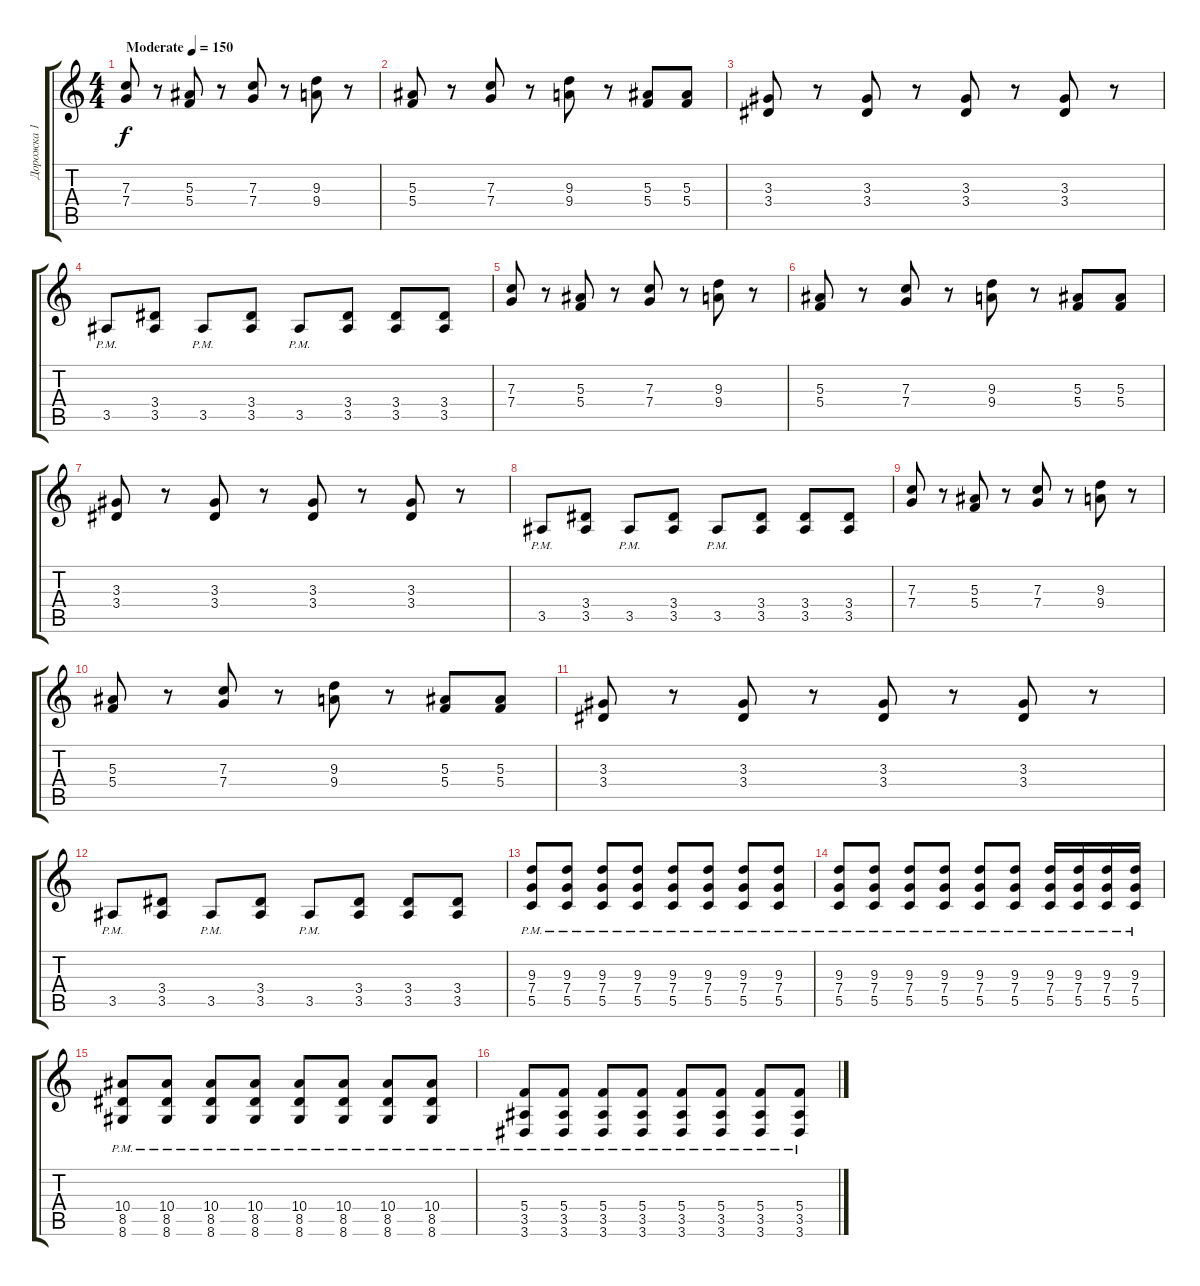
\track ("Дорожка 1" "Дорожка 1") {instrument distortionguitar}
\staff {score tabs}
\tuning (D4 A3 F3 C3 G2 C2) {hide}
\ts (4 4)
\tempo (150 "Moderate")
\clef g2
\ks c
(7.3 7.4).8{dy f instrument distortionguitar} r.8 (5.3 5.4).8 r.8 (7.3 7.4).8 r.8 (9.3 9.4).8 r.8 |
(5.3 5.4).8 r.8 (7.3 7.4).8 r.8 (9.3 9.4).8 r.8 (5.3 5.4).8 (5.3 5.4).8 |
(3.3 3.4).8 r.8 (3.3 3.4).8 r.8 (3.3 3.4).8 r.8 (3.3 3.4).8 r.8 |
3.5{pm}.8 (3.4 3.5).8 3.5{pm}.8 (3.4 3.5).8 3.5{pm}.8 (3.4 3.5).8 (3.4 3.5).8 (3.4 3.5).8 |
(7.3 7.4).8{volume 13} r.8 (5.3 5.4).8 r.8 (7.3 7.4).8 r.8 (9.3 9.4).8 r.8 |
(5.3 5.4).8 r.8 (7.3 7.4).8 r.8 (9.3 9.4).8 r.8 (5.3 5.4).8 (5.3 5.4).8 |
(3.3 3.4).8 r.8 (3.3 3.4).8 r.8 (3.3 3.4).8 r.8 (3.3 3.4).8 r.8 |
3.5{pm}.8 (3.4 3.5).8 3.5{pm}.8 (3.4 3.5).8 3.5{pm}.8 (3.4 3.5).8 (3.4 3.5).8 (3.4 3.5).8 |
(7.3 7.4).8{volume 13} r.8 (5.3 5.4).8 r.8 (7.3 7.4).8 r.8 (9.3 9.4).8 r.8 |
(5.3 5.4).8 r.8 (7.3 7.4).8 r.8 (9.3 9.4).8 r.8 (5.3 5.4).8 (5.3 5.4).8 |
(3.3 3.4).8 r.8 (3.3 3.4).8 r.8 (3.3 3.4).8 r.8 (3.3 3.4).8 r.8 |
3.5{pm}.8 (3.4 3.5).8 3.5{pm}.8 (3.4 3.5).8 3.5{pm}.8 (3.4 3.5).8 (3.4 3.5).8 (3.4 3.5).8 |
(9.3{pm} 7.4{pm} 5.5{pm}).8 (9.3{pm} 7.4{pm} 5.5{pm}).8 (9.3{pm} 7.4{pm} 5.5{pm}).8 (9.3{pm} 7.4{pm} 5.5{pm}).8 (9.3{pm} 7.4{pm} 5.5{pm}).8 (9.3{pm} 7.4{pm} 5.5{pm}).8 (9.3{pm} 7.4{pm} 5.5{pm}).8 (9.3{pm} 7.4{pm} 5.5{pm}).8 |
(9.3{pm} 7.4{pm} 5.5{pm}).8 (9.3{pm} 7.4{pm} 5.5{pm}).8 (9.3{pm} 7.4{pm} 5.5{pm}).8 (9.3{pm} 7.4{pm} 5.5{pm}).8 (9.3{pm} 7.4{pm} 5.5{pm}).8 (9.3{pm} 7.4{pm} 5.5{pm}).8 (9.3{pm} 7.4{pm} 5.5{pm}).16 (9.3{pm} 7.4{pm} 5.5{pm}).16 (9.3{pm} 7.4{pm} 5.5{pm}).16 (9.3{pm} 7.4{pm} 5.5{pm}).16 |
(10.4{pm} 8.5{pm} 8.6{pm}).8 (10.4{pm} 8.5{pm} 8.6{pm}).8 (10.4{pm} 8.5{pm} 8.6{pm}).8 (10.4{pm} 8.5{pm} 8.6{pm}).8 (10.4{pm} 8.5{pm} 8.6{pm}).8 (10.4{pm} 8.5{pm} 8.6{pm}).8 (10.4{pm} 8.5{pm} 8.6{pm}).8 (10.4{pm} 8.5{pm} 8.6{pm}).8 |
(5.4{pm} 3.5{pm} 3.6{pm}).8 (5.4{pm} 3.5{pm} 3.6{pm}).8 (5.4{pm} 3.5{pm} 3.6{pm}).8 (5.4{pm} 3.5{pm} 3.6{pm}).8 (5.4{pm} 3.5{pm} 3.6{pm}).8 (5.4{pm} 3.5{pm} 3.6{pm}).8 (5.4{pm} 3.5{pm} 3.6{pm}).8 (5.4{pm} 3.5{pm} 3.6{pm}).8
